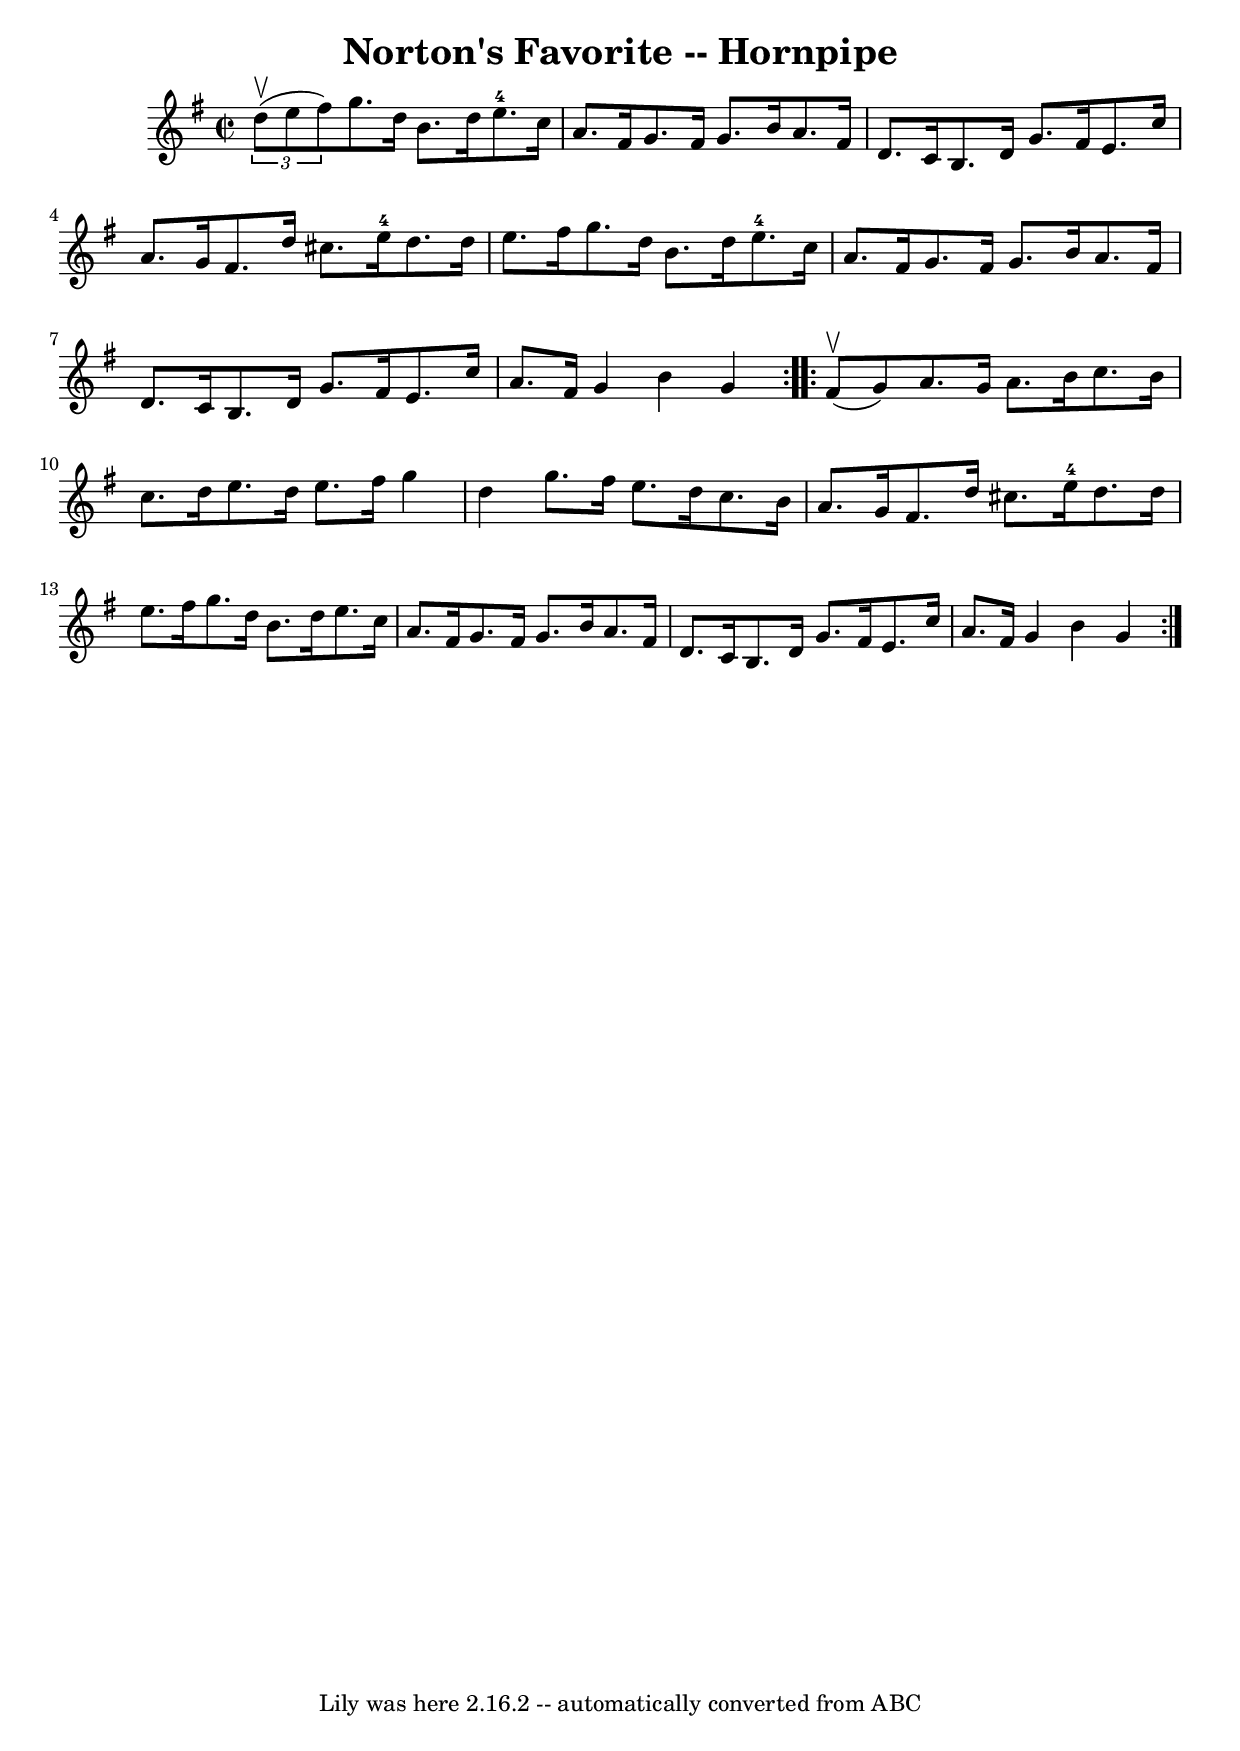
\version "2.16.2"
\include "Mammoth.ily"
\header {
  %% book = "Cole's 1000 Fiddle Tunes"
 crossRefNumber = "1"
 footnotes = ""
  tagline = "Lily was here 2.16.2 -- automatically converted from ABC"
  title = "Norton's Favorite -- Hornpipe"

}
voicedefault =  {



  \repeat volta 2 {

    \override Staff.TimeSignature #'style = #'C
    \time 2/2 
    \key g \major
    \times 2/3 { d''8 (^\upbow e''8 fs''8)  	       }   |
 g''8. d''16 b'8. d''16 e''8.-4 c''16 a'8. fs'16   |
 g'8. fs'16 g'8. b'16 a'8. fs'16 d'8. c'16   |
 b8. d'16 g'8. fs'16 e'8. c''16 a'8. g'16   |
 fs'8. d''16 cs''8. e''16-4 d''8. d''16 e''8. fs''16   |
 g''8. d''16 b'8. d''16 e''8.-4 c''16 a'8. fs'16   |
 g'8. fs'16 g'8. b'16 a'8. fs'16 d'8. c'16   |
 b8. d'16 g'8. fs'16 e'8. c''16 a'8. fs'16   |
 g'4 b'4 g'4  
  }     
  \repeat volta 2 {
 fs'8 (^\upbow g'8)  |
 a'8. g'16 a'8. b'16 c''8. b'16 c''8. d''16   |
 e''8. d''16 e''8. fs''16 g''4 d''4   |
 g''8. fs''16 e''8. d''16 c''8. b'16 a'8. g'16   |
 fs'8. d''16 cs''8. e''16-4 d''8. d''16 e''8. fs''16   |
 g''8. d''16 b'8. d''16 e''8. c''16 a'8. fs'16   |
 g'8. fs'16 g'8. b'16 a'8. fs'16 d'8. c'16   |
 b8. d'16 g'8. fs'16 e'8. c''16 a'8. fs'16   |
 g'4 b'4 g'4  
  }   

}

\score{
  <<

    \context Staff="default"
    {
      \voicedefault 
      
    }

  >>
  \layout {
    
  }
  \midi {
  }

}
